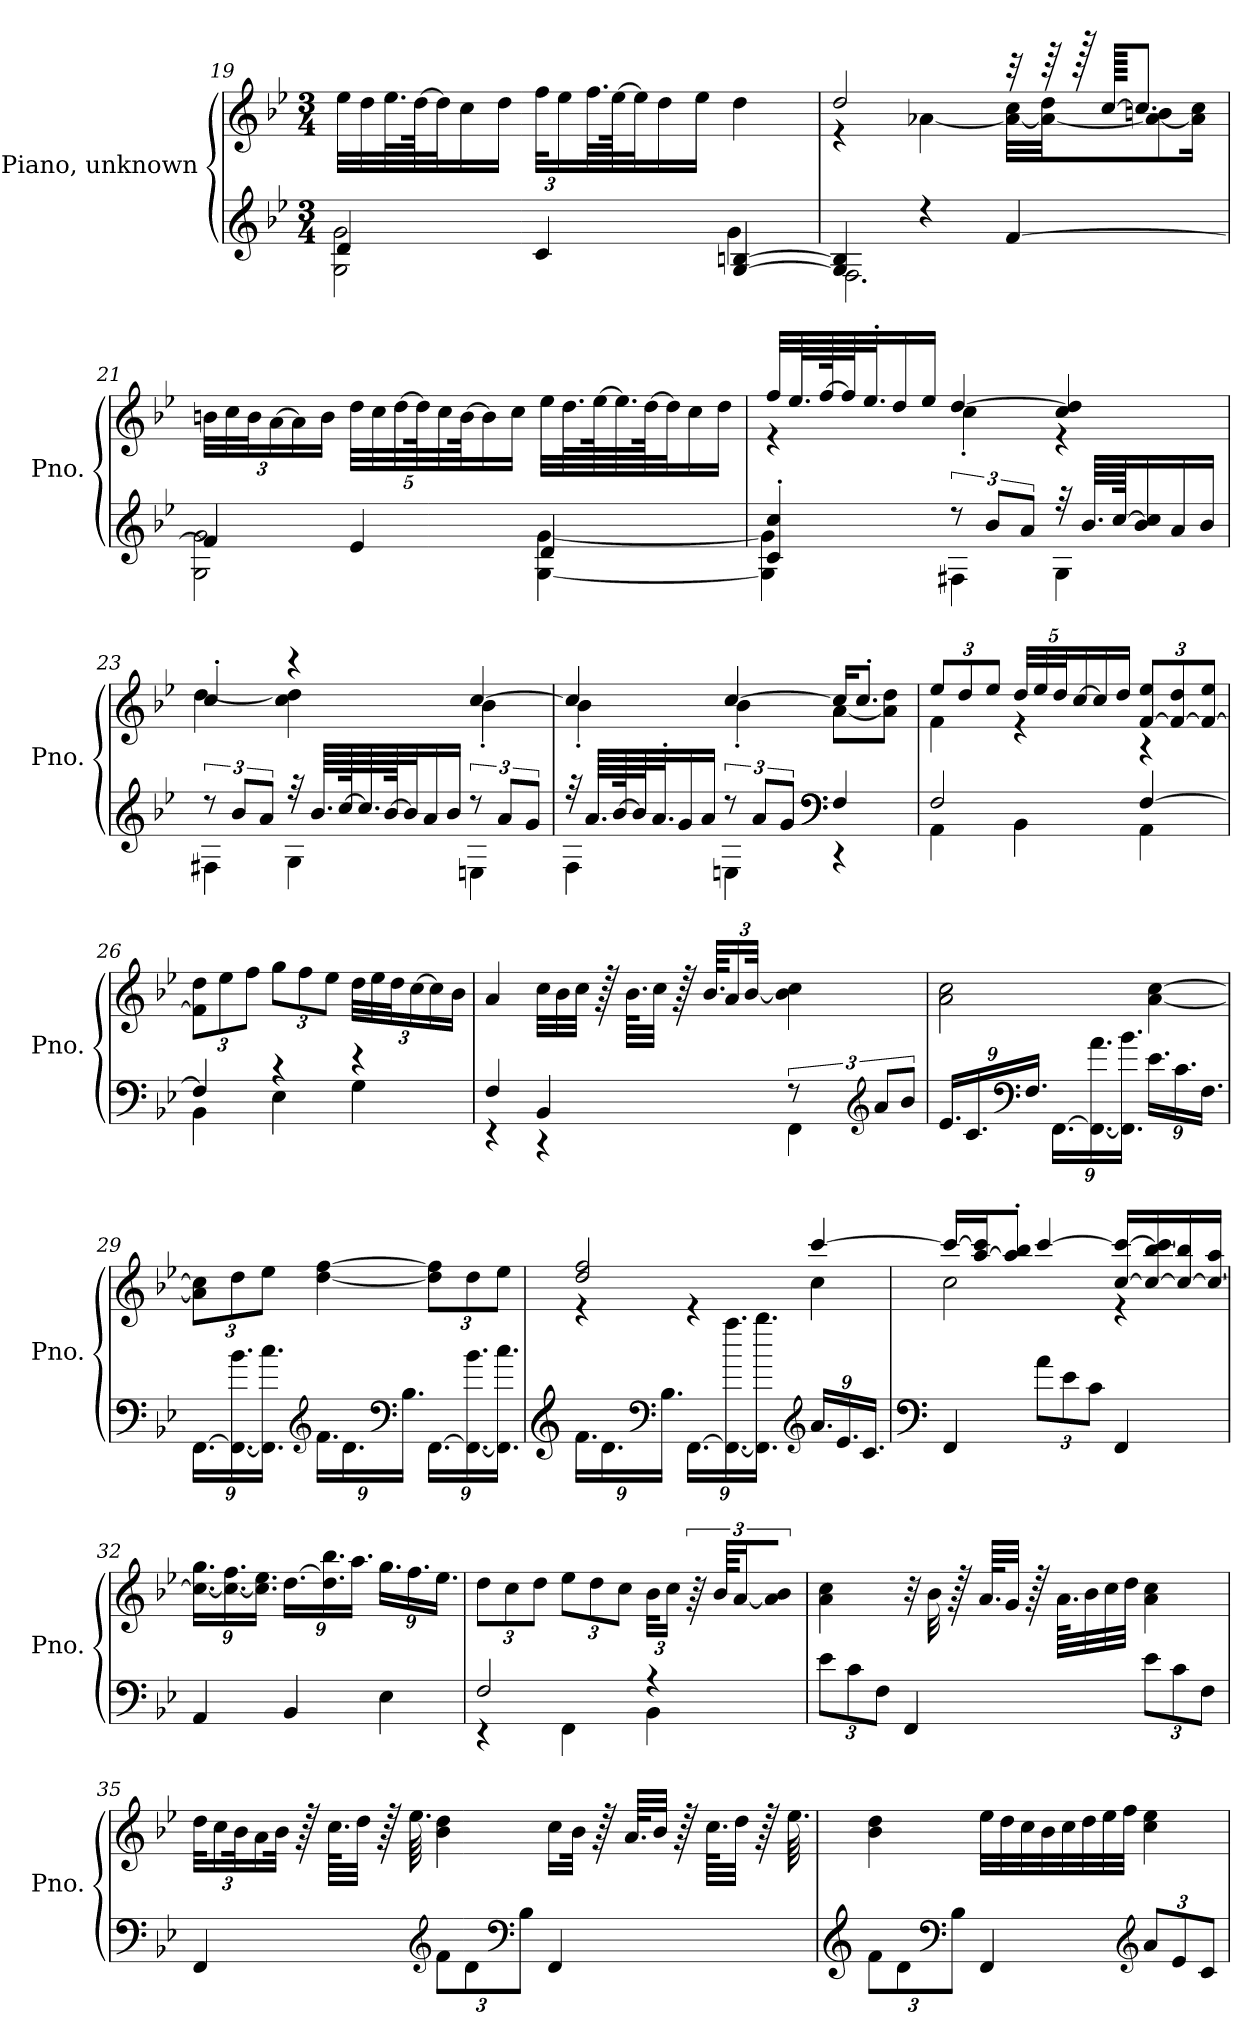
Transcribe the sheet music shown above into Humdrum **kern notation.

**kern	**kern
*part1	*part1
*staff2	*staff1
*I"Piano, unknown	*
*I'Pno.	*
*clefG2	*clefG2
*k[b-e-]	*k[b-e-]
*M3/4	*M3/4
=19	=19
*^	*
4d/	2G\ 2g\	32ee-\LLL
.	.	32dd\
.	.	64.ee-\L
.	.	[128dd\JK
.	.	32dd\J]
.	.	16cc\
.	.	16dd\JJ
*	*	*Xbrackettup
4c/	.	48ff\KLL
.	.	24ee-\
.	.	64.ff\LL
.	.	[128ee-\JK
.	.	32ee-\J]
.	.	16dd\
.	.	16ee-\JJ
[4G/ [4Bn/	4g\	4dd\
!!LO:LB:g=z
=20	=20	=20
*	*	*^
4G/] 4B/]	2.F\	2dd/	4r
4r	.	.	[4a-X\
[4f/	.	32r	32a-\_ 32cc\LLL
.	.	64r	32a-\_ 32dd\JJ
.	.	128r	.
.	.	[128cc/KKKKL	.
.	.	8.cc/J]	8a-\_ 8bn\
.	.	.	16a-\] 16cc\Jk
*	*	*v	*v
=21	=21	=21
4f/]	2G\ 2g\	32bn\LLL
.	.	32cc\
.	.	48b\J
.	.	[24a\
.	.	16a\]
.	.	16b\JJ
4e-/	.	40dd\LLL
.	.	40cc\
.	.	[40dd\
.	.	80dd\K]
.	.	40cc\
.	.	[80b\JK
.	.	16b\]
.	.	16cc\JJ
4d/	[4G\ [4g\	32ee-\LLL
.	.	64.dd\L
.	.	[128ee-\K
.	.	64.ee-\]
.	.	[128dd\JK
.	.	32dd\J]
.	.	16cc\
.	.	16dd\JJ
!!LO:LB:g=z
=22	=22	=22
*	*	*^
4c/' 4cc/'	4G\] 4g\]	32ff/LLL	4r
.	.	64.ee-/L	.
.	.	[128ff/K	.
.	.	64ff/J]	.
.	.	32.ee-'/J	.
.	.	16dd/	.
.	.	16ee-/JJ	.
12r	4F#X\	[4dd/	4cc'\
12b-/L	.	.	.
12a/J	.	.	.
32r	4G\	4cc/ 4dd/]	4r
64.b-/LLLL	.	.	.
[128cc/JJK	.	.	.
16b-/ 16cc/]	.	.	.
16a/	.	.	.
16b-/JJ	.	.	.
=23	=23	=23	=23
12r	4F#X\	4cc'/	[4dd\
12b-/L	.	.	.
12a/J	.	.	.
32r	4G\	4r	4cc\ 4dd\]
64.b-/LLLL	.	.	.
[128cc/K	.	.	.
64.cc/]	.	.	.
[128b-/JK	.	.	.
32b-/J]	.	.	.
16a/	.	.	.
16b-/JJ	.	.	.
12r	4En\	[4cc/	4b-'\
12a/L	.	.	.
12g/J	.	.	.
!!LO:LB:g=z	!!
=24	=24	=24	=24
32r	4F\	4cc/]	4b-'\
64.a/LLLL	.	.	.
[128b-/K	.	.	.
64b-/J]	.	.	.
32.a'/J	.	.	.
16g/	.	.	.
16a/JJ	.	.	.
12r	4En\	[4cc/	4b-'\
12a/L	.	.	.
12g/J	.	.	.
*clefF4	*	*	*
4F/	4r	16cc/KL]	[8a\L
.	.	8.cc'/J	.
.	.	.	8a\] 8dd\J
=25	=25	=25	=25
2F/	4AA\	12ee-/L	4f\
.	.	12dd/	.
.	.	12ee-/J	.
.	4BB-\	40dd/LLL	4r
.	.	40ee-/	.
.	.	40dd/J	.
.	.	[20cc/	.
.	.	16cc/]	.
.	.	16dd/JJ	.
[4F/	4AA\	[12f/ 12ee-/L	4r
.	.	12f/_ 12dd/	.
.	.	12f/_ 12ee-/J	.
*	*	*v	*v
=26	=26	=26
4F/]	4BB-\	12f\] 12dd\L
.	.	12ee-\
.	.	12ff\J
4r	4E-\	12gg\L
.	.	12ff\
.	.	12ee-\J
4r	4G\	32dd\LLL
.	.	32ee-\
.	.	48dd\J
.	.	[24cc\
.	.	16cc\]
.	.	16b-\JJ
!!LO:LB:g=z
=27	=27	=27
4F/	4r	4a/
4BB-/	4r	32cc\LLL
.	.	32b-\
.	.	32cc\JJJ
.	.	128r
.	.	64.b-\KLLL
.	.	32cc\JJJ
.	.	128r
.	.	64.b-/KKLL
.	.	24a/
.	.	[48b-/JJk
12r	4FF\	4b-\] 4cc\
*clefG2	*	*
12a/L	.	.
12b-/J	.	.
*v	*v	*
=28	=28
*Xbrackettup	*
18.e-/LL	2a\ 2cc\
18.c/	.
*clefF4	*
18.F/JJ	.
[18.FF\LL	.
18.FF\_ 18.a\	.
18.FF\] 18.b-\JJ	.
18.e-\LL	[4a\ [4cc\
18.c\	.
18.F\JJ	.
!!LO:PB:g=z
=29	=29
[18.FF\LL	12a\] 12cc\]L
18.FF\_ 18.b-\	12dd\
18.FF\] 18.cc\JJ	12ee-\J
*clefG2	*
18.f\LL	[4dd\ [4ff\
18.d\	.
*clefF4	*
18.B-\JJ	.
[18.FF\LL	12dd\] 12ff\]L
18.FF\_ 18.b-\	12dd\
18.FF\] 18.cc\JJ	12ee-\J
=30	=30
*clefG2	*
*	*^
18.f\LL	2dd/ 2ff/	4r
18.d\	.	.
*clefF4	*	*
18.B-\JJ	.	.
[18.FF\LL	.	4r
18.FF\_ 18.aa\	.	.
18.FF\] 18.bb-\JJ	.	.
*clefG2	*	*
18.a/LL	[4ccc/	4cc\
18.e-/	.	.
18.c/JJ	.	.
!!LO:LB:g=z	!!
=31	=31	=31
*clefF4	*	*
4FF/	16ccc/LL_	2cc\
.	[16aa/ 16ccc/]J	.
.	8aa/]' 8bb-/'J	.
12a\L	[4ccc/	.
12e-\	.	.
12c\J	.	.
4FF/	[16cc/ 16ccc/_LL	4r
.	16cc/_ [16bb-/ 16ccc/]	.
.	16cc/_ 16bb-/]	.
.	16cc/_ 16aa/JJ	.
*	*v	*v
=32	=32
4AA/	18.cc\_ 18.gg\LL
.	18.cc\_ 18.ff\
.	18.cc\] 18.ee-\JJ
4BB-/	[18.dd\LL
.	18.dd\] 18.bb-\
.	18.aa\JJ
4E-\	18.gg\LL
.	18.ff\
.	18.ee-\JJ
=33	=33
*^	*
2F/	4r	12dd\L
.	.	12cc\
.	.	12dd\J
.	4FF\	12ee-\L
.	.	12dd\
.	.	12cc\J
4r	4BB-\	48b-\KLL
.	.	24cc\JJ
*	*	*brackettup
.	.	96r
.	.	96b-/KKLL
.	.	[24a/J
.	.	8a/] 8b-/J
*v	*v	*
!!LO:LB:g=z
=34	=34
12e-\L	4a\ 4cc\
12c\	.
12F\J	.
4FF/	32r
.	32b-\
.	128r
.	64.a/KLLL
.	32g/JJJ
.	128r
.	64.a\KLLL
.	32b-\
.	32cc\
.	32dd\JJJ
12e-\L	4a\ 4cc\
12c\	.
12F\J	.
=35	=35
*	*Xbrackettup
4FF/	48dd\KLL
.	24cc\
.	48b-\K
.	24a\
.	32b-\JJk
.	128r
.	64.cc\KLLL
.	32dd\JJJ
.	128r
.	64.ee-\
*clefG2	*
12f\L	4b-\ 4dd\
12d\	.
*clefF4	*
12B-\J	.
4FF/	16cc\LL
.	32b-\JJk
.	128r
.	64.a/KLLL
.	32b-/JJJ
.	128r
.	64.cc\KLLL
.	32dd\JJJ
.	128r
.	64.ee-\
!!LO:LB:g=z
=36	=36
*clefG2	*
12f\L	4b-\ 4dd\
12d\	.
*clefF4	*
12B-\J	.
4FF/	32ee-\LLL
.	32dd\
.	32cc\
.	32b-\
.	32cc\
.	32dd\
.	32ee-\
.	32ff\JJJ
*clefG2	*
12a/L	4cc\ 4ee-\
12e-/	.
12c/J	.
=	=
*-	*-
